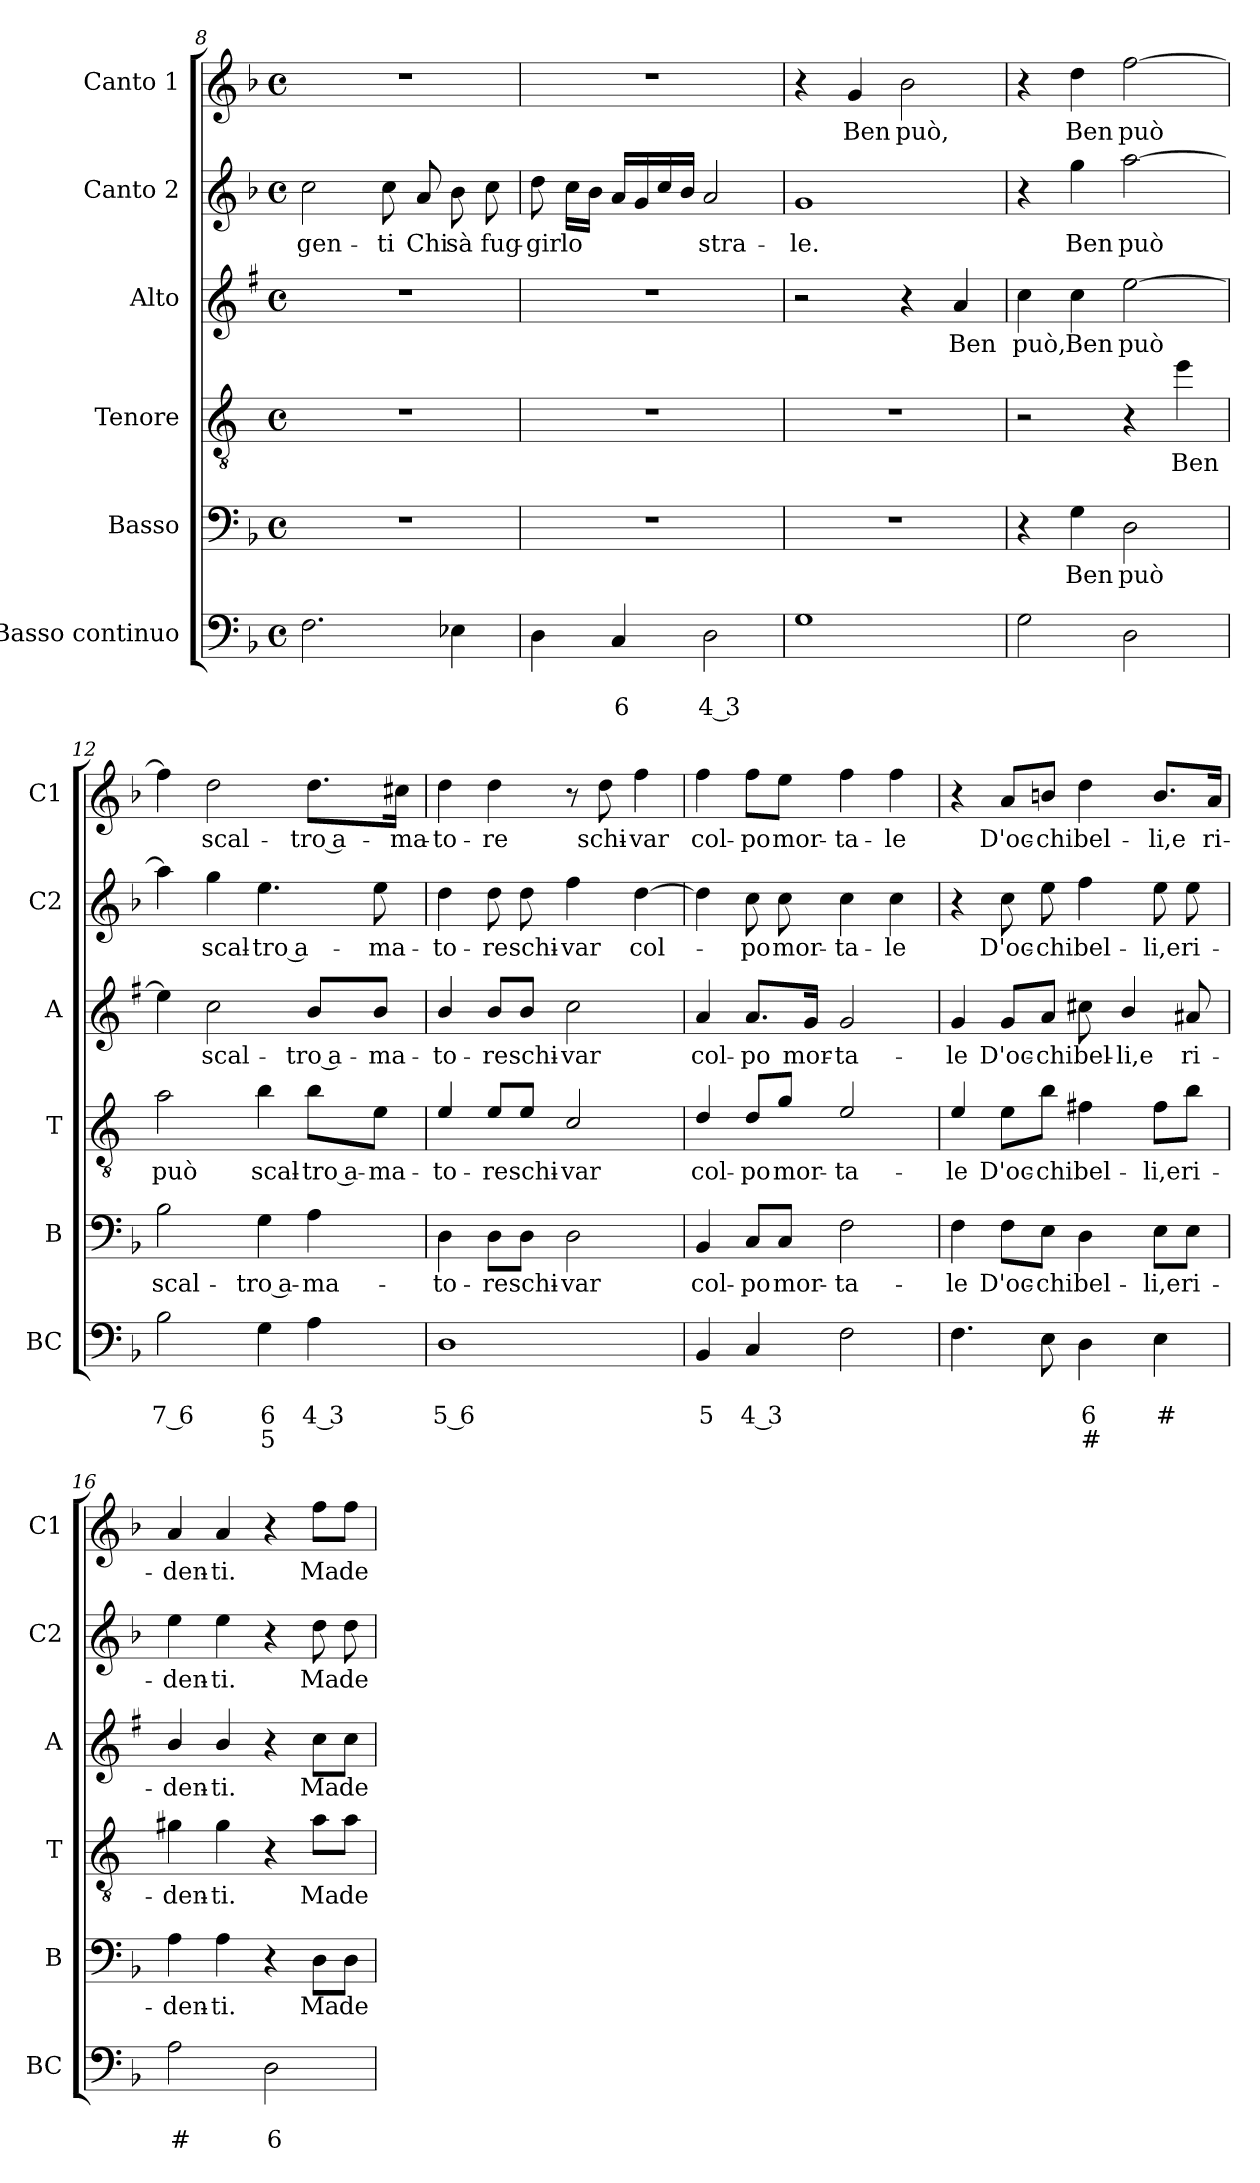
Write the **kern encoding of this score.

**kern	**text	**text	**text	**kern	**text	**kern	**text	**kern	**text	**kern	**text	**kern	**text
*part6	*part6	*part6	*part6	*part5	*part5	*part4	*part4	*part3	*part3	*part2	*part2	*part1	*part1
*staff6	*staff6	*staff6	*staff6	*staff5	*staff5	*staff4	*staff4	*staff3	*staff3	*staff2	*staff2	*staff1	*staff1
*I"Basso continuo	*	*	*	*I"Basso	*	*I"Tenore	*	*I"Alto	*	*I"Canto 2	*	*I"Canto 1	*
*I'BC	*	*	*	*I'B	*	*I'T	*	*I'A	*	*I'C2	*	*I'C1	*
*clefF4	*	*	*	*clefF4	*	*clefGv2	*	*clefG2	*	*clefG2	*	*clefG2	*
*	*	*	*	*	*	*ITrd4c7	*	*ITrd1c2	*	*	*	*	*
*k[b-]	*	*	*	*k[b-]	*	*k[b-]	*	*k[b-]	*	*k[b-]	*	*k[b-]	*
*F:	*	*	*	*F:	*	*F:	*	*F:	*	*F:	*	*F:	*
*M4/4	*	*	*	*M4/4	*	*M4/4	*	*M4/4	*	*M4/4	*	*M4/4	*
*met(c)	*	*	*	*met(c)	*	*met(c)	*	*met(c)	*	*met(c)	*	*met(c)	*
=8	=8	=8	=8	=8	=8	=8	=8	=8	=8	=8	=8	=8	=8
!	!	!	!	!	!	!	!	!	!	!	!LO:LY:b	!	!
2.F\	.	.	.	1r	.	1r	.	1r	.	2cc\	-gen-	1r	.
!	!	!	!	!	!	!	!	!	!	!	!LO:LY:b	!	!
.	.	.	.	.	.	.	.	.	.	8cc\	-ti	.	.
!	!	!	!	!	!	!	!	!	!	!	!LO:LY:b	!	!
.	.	.	.	.	.	.	.	.	.	8a/	Chi	.	.
!	!	!	!	!	!	!	!	!	!	!	!LO:LY:b	!	!
4E-X\	.	.	.	.	.	.	.	.	.	8b-\	sà	.	.
!	!	!	!	!	!	!	!	!	!	!	!LO:LY:b	!	!
.	.	.	.	.	.	.	.	.	.	8cc\	fug-	.	.
=9	=9	=9	=9	=9	=9	=9	=9	=9	=9	=9	=9	=9	=9
!	!	!	!	!	!	!	!	!	!	!	!LO:LY:b	!	!
4D\	.	.	.	1r	.	1r	.	1r	.	8dd\	-gir	1r	.
!	!	!	!	!	!	!	!	!	!	!	!LO:LY:b	!	!
.	.	.	.	.	.	.	.	.	.	16cc\LL	lo	.	.
.	.	.	.	.	.	.	.	.	.	16b-\JJ	.	.	.
!	!	!LO:LY:b	!	!	!	!	!	!	!	!	!	!	!
4C/	.	6	.	.	.	.	.	.	.	16a/LL	.	.	.
.	.	.	.	.	.	.	.	.	.	16g/	.	.	.
.	.	.	.	.	.	.	.	.	.	16cc/	.	.	.
.	.	.	.	.	.	.	.	.	.	16b-/JJ	.	.	.
!	!	!LO:LY:b	!	!	!	!	!	!	!	!	!LO:LY:b	!	!
2D\	.	4 3	.	.	.	.	.	.	.	2a/	stra-	.	.
=10	=10	=10	=10	=10	=10	=10	=10	=10	=10	=10	=10	=10	=10
!	!	!	!	!	!	!	!	!	!	!	!LO:LY:b	!	!
1G	.	.	.	1r	.	1r	.	2r	.	1g	-le.	4r	.
!	!	!	!	!	!	!	!	!	!	!	!	!	!LO:LY:b
.	.	.	.	.	.	.	.	.	.	.	.	4g/	Ben
!	!	!	!	!	!	!	!	!	!	!	!	!	!LO:LY:b
.	.	.	.	.	.	.	.	4r	.	.	.	2b-\	può,
!	!	!	!	!	!	!	!	!	!LO:LY:b	!	!	!	!
.	.	.	.	.	.	.	.	4g/	Ben	.	.	.	.
=11	=11	=11	=11	=11	=11	=11	=11	=11	=11	=11	=11	=11	=11
!	!	!	!	!	!	!	!	!	!LO:LY:b	!	!	!	!
2G\	.	.	.	4r	.	2r	.	4b-\	può,	4r	.	4r	.
!	!	!	!	!	!LO:LY:b	!	!	!	!LO:LY:b	!	!LO:LY:b	!	!LO:LY:b
.	.	.	.	4G\	Ben	.	.	4b-\	Ben	4gg\	Ben	4dd\	Ben
!	!	!	!	!	!LO:LY:b	!	!	!	!LO:LY:b	!	!LO:LY:b	!	!LO:LY:b
2D\	.	.	.	2D\	può	4r	.	[2dd\	può	[2aa\	può	[2ff\	può
!	!	!	!	!	!	!	!LO:LY:b	!	!	!	!	!	!
.	.	.	.	.	.	4a\	Ben	.	.	.	.	.	.
!!LO:PB:g=z
=12	=12	=12	=12	=12	=12	=12	=12	=12	=12	=12	=12	=12	=12
!	!	!LO:LY:b	!	!	!LO:LY:b	!	!LO:LY:b	!	!	!	!	!	!
2B-\	.	7 6	.	2B-\	scal-	2d\	può	4dd\]	.	4aa\]	.	4ff\]	.
!	!	!	!	!	!	!	!	!	!LO:LY:b	!	!LO:LY:b	!	!LO:LY:b
.	.	.	.	.	.	.	.	2b-\	scal-	4gg\	scal-	2dd\	scal-
!	!	!LO:LY:b	!LO:LY:b	!	!LO:LY:b	!	!LO:LY:b	!	!	!	!LO:LY:b	!	!
4G\	.	6	5	4G\	-tro a-	4e\	scal-	.	.	4.ee\	-tro a-	.	.
!	!	!LO:LY:b	!	!	!LO:LY:b	!	!LO:LY:b	!	!LO:LY:b	!	!	!	!LO:LY:b
4A\	.	4 3	.	4A\	-ma-	8e\L	-tro a-	8a/L	-tro a-	.	.	8.dd\L	-tro a-
!	!	!	!	!	!	!	!LO:LY:b	!	!LO:LY:b	!	!LO:LY:b	!	!
.	.	.	.	.	.	8A\J	-ma-	8a/J	-ma-	8ee\	-ma-	.	.
!	!	!	!	!	!	!	!	!	!	!	!	!	!LO:LY:b
.	.	.	.	.	.	.	.	.	.	.	.	16cc#X\Jk	-ma-
=13	=13	=13	=13	=13	=13	=13	=13	=13	=13	=13	=13	=13	=13
!	!	!LO:LY:b	!	!	!LO:LY:b	!	!LO:LY:b	!	!LO:LY:b	!	!LO:LY:b	!	!LO:LY:b
1D	.	5 6	.	4D\	-to-	4A/	-to-	4a/	-to-	4dd\	-to-	4dd\	-to-
!	!	!	!	!	!LO:LY:b	!	!LO:LY:b	!	!LO:LY:b	!	!LO:LY:b	!	!LO:LY:b
.	.	.	.	8D\L	-re	8A/L	-re	8a/L	-re	8dd\	-re	4dd\	-re
!	!	!	!	!	!LO:LY:b	!	!LO:LY:b	!	!LO:LY:b	!	!LO:LY:b	!	!
.	.	.	.	8D\J	schi-	8A/J	schi-	8a/J	schi-	8dd\	schi-	.	.
!	!	!	!	!	!LO:LY:b	!	!LO:LY:b	!	!LO:LY:b	!	!LO:LY:b	!	!
.	.	.	.	2D\	-var	2F/	-var	2b-\	-var	4ff\	-var	8r	.
!	!	!	!	!	!	!	!	!	!	!	!	!	!LO:LY:b
.	.	.	.	.	.	.	.	.	.	.	.	8dd\	schi-
!	!	!	!	!	!	!	!	!	!	!	!LO:LY:b	!	!LO:LY:b
.	.	.	.	.	.	.	.	.	.	[4dd\	col-	4ff\	-var
=14	=14	=14	=14	=14	=14	=14	=14	=14	=14	=14	=14	=14	=14
!	!	!LO:LY:b	!	!	!LO:LY:b	!	!LO:LY:b	!	!LO:LY:b	!	!	!	!LO:LY:b
4BB-/	.	5	.	4BB-/	col-	4G/	col-	4g/	col-	4dd\]	.	4ff\	col-
!	!	!LO:LY:b	!	!	!LO:LY:b	!	!LO:LY:b	!	!LO:LY:b	!	!LO:LY:b	!	!LO:LY:b
4C/	.	4 3	.	8C/L	-po	8G/L	-po	8.g/L	-po	8cc\	-po	8ff\L	-po
!	!	!	!	!	!LO:LY:b	!	!LO:LY:b	!	!	!	!LO:LY:b	!	!LO:LY:b
.	.	.	.	8C/J	mor-	8c/J	mor-	.	.	8cc\	mor-	8ee\J	mor-
!	!	!	!	!	!	!	!	!	!LO:LY:b	!	!	!	!
.	.	.	.	.	.	.	.	16f/Jk	mor-	.	.	.	.
!	!	!	!	!	!LO:LY:b	!	!LO:LY:b	!	!LO:LY:b	!	!LO:LY:b	!	!LO:LY:b
2F\	.	.	.	2F\	-ta-	2A/	-ta-	2f/	-ta-	4cc\	-ta-	4ff\	-ta-
!	!	!	!	!	!	!	!	!	!	!	!LO:LY:b	!	!LO:LY:b
.	.	.	.	.	.	.	.	.	.	4cc\	-le	4ff\	-le
=15	=15	=15	=15	=15	=15	=15	=15	=15	=15	=15	=15	=15	=15
!	!	!	!	!	!LO:LY:b	!	!LO:LY:b	!	!LO:LY:b	!	!	!	!
4.F\	.	.	.	4F\	-le	4A/	-le	4f/	-le	4r	.	4r	.
!	!	!	!	!	!LO:LY:b	!	!LO:LY:b	!	!LO:LY:b	!	!LO:LY:b	!	!LO:LY:b
.	.	.	.	8F\L	D'oc-	8A\L	D'oc-	8f/L	D'oc-	8cc\	D'oc-	8a/L	D'oc-
!	!	!	!	!	!LO:LY:b	!	!LO:LY:b	!	!LO:LY:b	!	!LO:LY:b	!	!LO:LY:b
8E\	.	.	.	8E\J	-chi	8e\J	-chi	8g/J	-chi	8ee\	-chi	8bn/J	-chi
!	!	!LO:LY:b	!LO:LY:b	!	!LO:LY:b	!	!LO:LY:b	!	!LO:LY:b	!	!LO:LY:b	!	!LO:LY:b
4D\	.	6	#	4D\	bel-	4Bn\	bel-	8bn\	bel-	4ff\	bel-	4dd\	bel-
!	!	!	!	!	!	!	!	!	!LO:LY:b	!	!	!	!
.	.	.	.	.	.	.	.	4a/	-li,e	.	.	.	.
!	!	!LO:LY:b	!	!	!LO:LY:b	!	!LO:LY:b	!	!	!	!LO:LY:b	!	!LO:LY:b
4E\	.	#	.	8E\L	-li,e	8B\L	-li,e	.	.	8ee\	-li,e	8.b/L	-li,e
!	!	!	!	!	!LO:LY:b	!	!LO:LY:b	!	!LO:LY:b	!	!LO:LY:b	!	!
.	.	.	.	8E\J	ri-	8e\J	ri-	8g#X/	ri-	8ee\	ri-	.	.
!	!	!	!	!	!	!	!	!	!	!	!	!	!LO:LY:b
.	.	.	.	.	.	.	.	.	.	.	.	16a/Jk	ri-
=16	=16	=16	=16	=16	=16	=16	=16	=16	=16	=16	=16	=16	=16
!	!	!LO:LY:b	!	!	!LO:LY:b	!	!LO:LY:b	!	!LO:LY:b	!	!LO:LY:b	!	!LO:LY:b
2A\	.	#	.	4A\	-den-	4c#X\	-den-	4a/	-den-	4ee\	-den-	4a/	-den-
!	!	!	!	!	!LO:LY:b	!	!LO:LY:b	!	!LO:LY:b	!	!LO:LY:b	!	!LO:LY:b
.	.	.	.	4A\	-ti.	4c#\	-ti.	4a/	-ti.	4ee\	-ti.	4a/	-ti.
!	!	!LO:LY:b	!	!	!	!	!	!	!	!	!	!	!
2D\	.	6	.	4r	.	4r	.	4r	.	4r	.	4r	.
!	!	!	!	!	!LO:LY:b	!	!LO:LY:b	!	!LO:LY:b	!	!LO:LY:b	!	!LO:LY:b
.	.	.	.	8D\L	Ma	8d\L	Ma	8b-\L	Ma	8dd\	Ma	8ff\L	Ma
!	!	!	!	!	!LO:LY:b	!	!LO:LY:b	!	!LO:LY:b	!	!LO:LY:b	!	!LO:LY:b
.	.	.	.	8D\J	de	8d\J	de	8b-\J	de	8dd\	de	8ff\J	de
=	=	=	=	=	=	=	=	=	=	=	=	=	=
*-	*-	*-	*-	*-	*-	*-	*-	*-	*-	*-	*-	*-	*-
